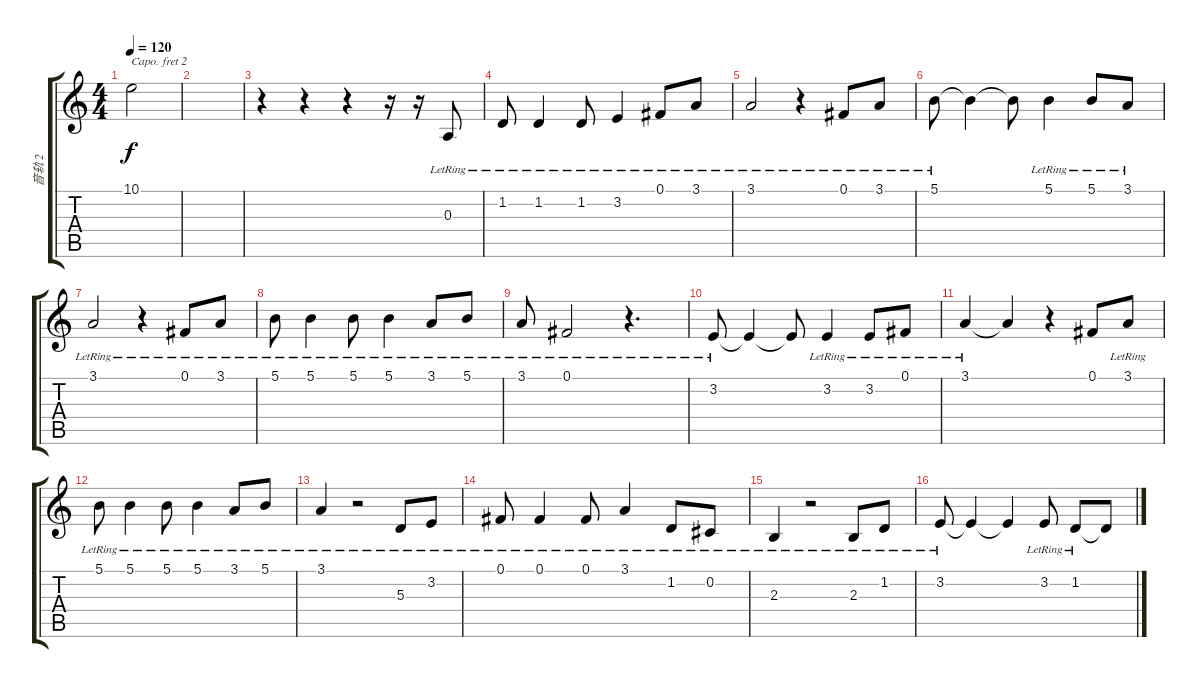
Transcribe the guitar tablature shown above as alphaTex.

\track ("音轨 2" "音轨 2") {instrument electricgrandpiano}
\staff {score tabs}
\capo 2
\tuning (E4 B3 G3 D3 A2 E2) {hide}
\ts (4 4)
\tempo 120
\clef g2
\ks c
10.1.2{dy f} |
|
r.4 r.4 r.4 r.16 r.16 0.3{lr}.8 |
1.2{lr}.8 1.2{lr}.4 1.2{lr}.8 3.2{lr}.4 0.1{lr}.8 3.1{lr}.8 |
3.1{lr}.2 r.4 0.1{lr}.8 3.1{lr}.8 |
5.1{lr}.8 5.1{t}.4 5.1{t}.8 5.1{lr}.4 5.1{lr}.8 3.1{lr}.8 |
3.1{lr}.2 r.4 0.1{lr}.8 3.1{lr}.8 |
5.1{lr}.8 5.1{lr}.4 5.1{lr}.8 5.1{lr}.4 3.1{lr}.8 5.1{lr}.8 |
3.1{lr}.8 0.1{lr}.2 r.4{d} |
3.2{lr}.8 3.2{t}.4 3.2{t}.8 3.2{lr}.4 3.2{lr}.8 0.1{lr}.8 |
3.1{lr}.4 3.1{t}.4 r.4 0.1.8 3.1{lr}.8 |
5.1{lr}.8 5.1{lr}.4 5.1{lr}.8 5.1{lr}.4 3.1{lr}.8 5.1{lr}.8 |
3.1{lr}.4 r.2 5.3{lr}.8 3.2{lr}.8 |
0.1{lr}.8 0.1{lr}.4 0.1{lr}.8 3.1{lr}.4 1.2{lr}.8 0.2{lr}.8 |
2.3{lr}.4 r.2 2.3{lr}.8 1.2{lr}.8 |
3.2{lr}.8 3.2{t}.4 3.2{t}.4 3.2{lr}.8 1.2{lr}.8 1.2{t}.8
